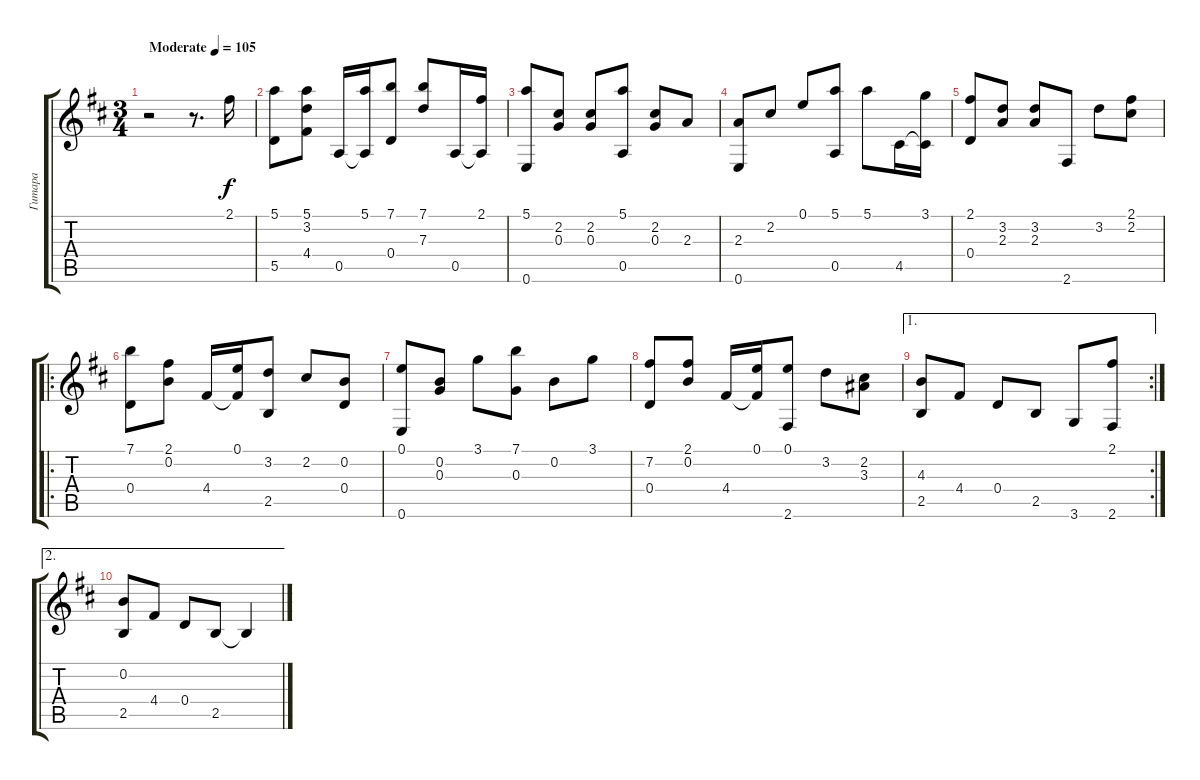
\track ("Гитара" "Гитара") {instrument acousticguitarnylon}
\staff {score tabs}
\tuning (E4 B3 G3 D3 A2 E2) {hide}
\ts (3 4)
\tempo (105 "Moderate")
\clef g2
\ks d
r.2{dy f instrument acousticguitarnylon} r.8{d} 2.1.16 |
(5.1 5.5).8 (5.1 3.2 4.4).8 0.5.16 (5.1 0.5{t}).16 (7.1 0.4).8 (7.1 7.3).8 0.5.16 (2.1 0.5{t}).16 |
(5.1 0.6).8 (2.2 0.3).8 (2.2 0.3).8 (5.1 0.5).8 (2.2 0.3).8 2.3.8 |
(2.3 0.6).8 2.2.8 0.1.8 (5.1 0.5).8 5.1.8 4.5.16 (3.1 4.5{t}).16 |
(2.1 0.4).8 (3.2 2.3).8 (3.2 2.3).8 2.6.8 3.2.8 (2.1 2.2).8 |
\ro
(7.1 0.4).8 (2.1 0.2).8 4.4.16 (0.1 4.4{t}).16 (3.2 2.5).8 2.2.8 (0.2 0.4).8 |
(0.1 0.6).8 (0.2 0.3).8 3.1.8 (7.1 0.3).8 0.2.8 3.1.8 |
(7.2 0.4).8 (2.1 0.2).8 4.4.16 (0.1 4.4{t}).16 (0.1 2.6).8 3.2.8 (2.2 3.3).8 |
\ae 1
\rc 2
(4.3 2.5).8 4.4.8 0.4.8 2.5.8 3.6.8 (2.1 2.6).8 |
\ae 2
(0.2 2.5).8 4.4.8 0.4.8 2.5.8 2.5{t}.4
